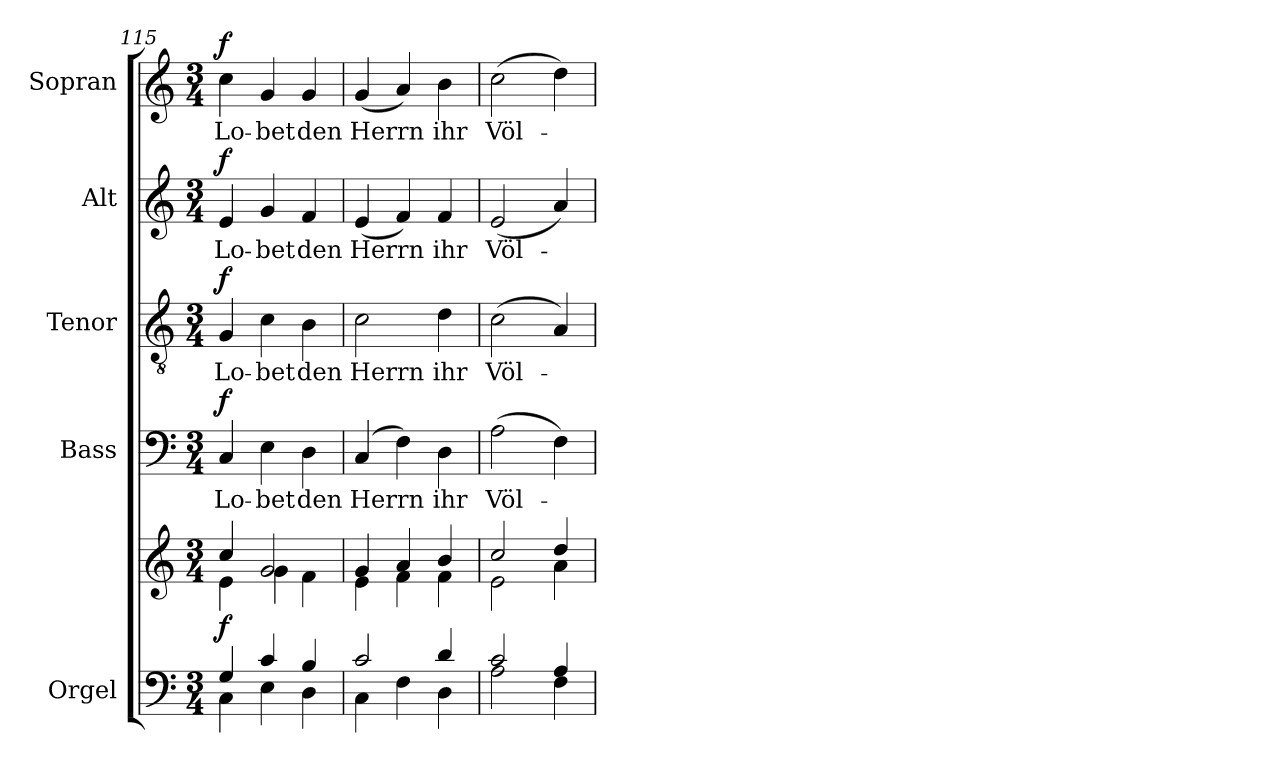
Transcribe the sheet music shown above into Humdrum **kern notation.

**kern	**kern	**dynam	**kern	**text	**dynam	**kern	**text	**dynam	**kern	**text	**dynam	**kern	**text	**dynam
*part5	*part5	*part5	*part4	*part4	*part4	*part3	*part3	*part3	*part2	*part2	*part2	*part1	*part1	*part1
*staff6	*staff5	*staff5/6	*staff4	*staff4	*staff4	*staff3	*staff3	*staff3	*staff2	*staff2	*staff2	*staff1	*staff1	*staff1
*I"Orgel	*	*	*I"Bass	*	*	*I"Tenor	*	*	*I"Alt	*	*	*I"Sopran	*	*
*I'Org.	*	*	*I'B	*	*	*I'T	*	*	*I'A	*	*	*I'S	*	*
!!LO:PB:g=z
*clefF4	*clefG2	*	*clefF4	*	*	*clefGv2	*	*	*clefG2	*	*	*clefG2	*	*
*k[]	*k[]	*	*k[]	*	*	*k[]	*	*	*k[]	*	*	*k[]	*	*
*C:	*C:	*	*C:	*	*	*C:	*	*	*C:	*	*	*C:	*	*
*M3/4	*M3/4	*	*M3/4	*	*	*M3/4	*	*	*M3/4	*	*	*M3/4	*	*
=115	=115	=115	=115	=115	=115	=115	=115	=115	=115	=115	=115	=115	=115	=115
*^	*^	*	*	*	*	*	*	*	*	*	*	*	*	*
!	!	!	!	!LO:DY:b	!	!LO:LY:b	!LO:DY:a	!	!LO:LY:b	!LO:DY:a	!	!LO:LY:b	!LO:DY:a	!	!LO:LY:b	!LO:DY:a
4G/	4C\	4cc/	4e\	f	4C/	Lo-	f	4G/	Lo-	f	4e/	Lo-	f	4cc\	Lo-	f
!	!	!	!	!	!	!LO:LY:b	!	!	!LO:LY:b	!	!	!LO:LY:b	!	!	!LO:LY:b	!
4c/	4E\	2g/	4g\	.	4E\	-bet	.	4c\	-bet	.	4g/	-bet	.	4g/	-bet	.
!	!	!	!	!	!	!LO:LY:b	!	!	!LO:LY:b	!	!	!LO:LY:b	!	!	!LO:LY:b	!
4B/	4D\	.	4f\	.	4D\	den	.	4B\	den	.	4f/	den	.	4g/	den	.
=116	=116	=116	=116	=116	=116	=116	=116	=116	=116	=116	=116	=116	=116	=116	=116	=116
!	!	!	!	!	!	!LO:LY:b	!	!	!LO:LY:b	!	!	!LO:LY:b	!	!	!LO:LY:b	!
2c/	4C\	4g/	4e\	.	(4C/	Herrn	.	2c\	Herrn	.	(<4e/	Herrn	.	(<4g/	Herrn	.
.	4F\	4a/	4f\	.	4F\)	.	.	.	.	.	4f/)	.	.	4a/)	.	.
!	!	!	!	!	!	!LO:LY:b	!	!	!LO:LY:b	!	!	!LO:LY:b	!	!	!LO:LY:b	!
4d/	4D\	4b/	4f\	.	4D\	ihr	.	4d\	ihr	.	4f/	ihr	.	4b\	ihr	.
=117	=117	=117	=117	=117	=117	=117	=117	=117	=117	=117	=117	=117	=117	=117	=117	=117
!	!	!	!	!	!	!LO:LY:b	!	!	!LO:LY:b	!	!	!LO:LY:b	!	!	!LO:LY:b	!
2c/	2A\	2cc/	2e\	.	(>2A\	Völ-	.	(>2c\	Völ-	.	(<2e/	Völ-	.	(>2cc\	Völ-	.
4A/	4F\	4dd/	4a\	.	4F\)	.	.	4A/)	.	.	4a/)	.	.	4dd\)	.	.
*v	*v	*	*	*	*	*	*	*	*	*	*	*	*	*	*	*
*	*v	*v	*	*	*	*	*	*	*	*	*	*	*	*	*
=	=	=	=	=	=	=	=	=	=	=	=	=	=	=
*-	*-	*-	*-	*-	*-	*-	*-	*-	*-	*-	*-	*-	*-	*-
